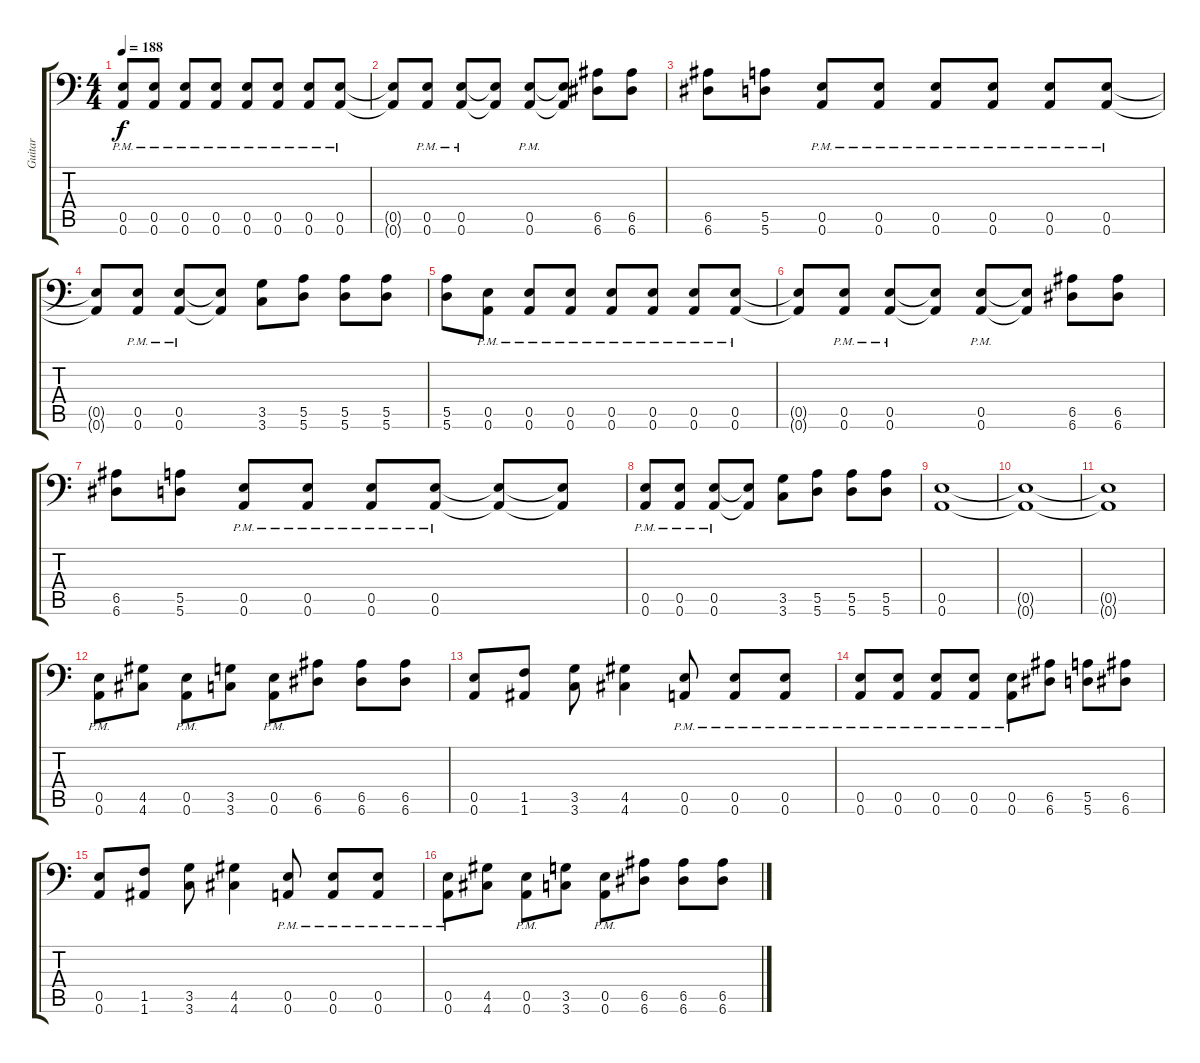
\track ("Guitar" "Guitar") {instrument distortionguitar}
\staff {score tabs}
\tuning (B3 Gb3 D3 A2 E2 A1) {hide}
\ts (4 4)
\tempo 188
\clef f4
\ks c
(0.5{pm} 0.6{pm}).8{dy f} (0.5{pm} 0.6{pm}).8 (0.5{pm} 0.6{pm}).8 (0.5{pm} 0.6{pm}).8 (0.5{pm} 0.6{pm}).8 (0.5{pm} 0.6{pm}).8 (0.5{pm} 0.6{pm}).8 (0.5{pm} 0.6{pm}).8 |
(0.5{t} 0.6{t}).8 (0.5{pm} 0.6{pm}).8 (0.5{pm} 0.6{pm}).8 (0.5{t} 0.6{t}).8 (0.5{pm} 0.6{pm}).8 (0.5{t} 0.6{t}).8 (6.5 6.6).8 (6.5 6.6).8 |
(6.5 6.6).8 (5.5 5.6).8 (0.5{pm} 0.6{pm}).8 (0.5{pm} 0.6{pm}).8 (0.5{pm} 0.6{pm}).8 (0.5{pm} 0.6{pm}).8 (0.5{pm} 0.6{pm}).8 (0.5{pm} 0.6{pm}).8 |
(0.5{t} 0.6{t}).8 (0.5{pm} 0.6{pm}).8 (0.5{pm} 0.6{pm}).8 (0.5{t} 0.6{t}).8 (3.5 3.6).8 (5.5 5.6).8 (5.5 5.6).8 (5.5 5.6).8 |
(5.5 5.6).8 (0.5{pm} 0.6{pm}).8 (0.5{pm} 0.6{pm}).8 (0.5{pm} 0.6{pm}).8 (0.5{pm} 0.6{pm}).8 (0.5{pm} 0.6{pm}).8 (0.5{pm} 0.6{pm}).8 (0.5{pm} 0.6{pm}).8 |
(0.5{t} 0.6{t}).8 (0.5{pm} 0.6{pm}).8 (0.5{pm} 0.6{pm}).8 (0.5{t} 0.6{t}).8 (0.5{pm} 0.6{pm}).8 (0.5{t} 0.6{t}).8 (6.5 6.6).8 (6.5 6.6).8 |
(6.5 6.6).8 (5.5 5.6).8 (0.5{pm} 0.6{pm}).8 (0.5{pm} 0.6{pm}).8 (0.5{pm} 0.6{pm}).8 (0.5{pm} 0.6{pm}).8 (0.5{t} 0.6{t}).8 (0.5{t} 0.6{t}).8 |
(0.5{pm} 0.6{pm}).8 (0.5{pm} 0.6{pm}).8 (0.5{pm} 0.6{pm}).8 (0.5{t} 0.6{t}).8 (3.5 3.6).8 (5.5 5.6).8 (5.5 5.6).8 (5.5 5.6).8 |
(0.5 0.6).1 |
(0.5{t} 0.6{t}).1 |
(0.5{t} 0.6{t}).1 |
(0.5{pm} 0.6{pm}).8 (4.5 4.6).8 (0.5{pm} 0.6{pm}).8 (3.5 3.6).8 (0.5{pm} 0.6{pm}).8 (6.5 6.6).8 (6.5 6.6).8 (6.5 6.6).8 |
(0.5 0.6).8 (1.5 1.6).8 (3.5 3.6).8 (4.5 4.6).4 (0.5{pm} 0.6{pm}).8 (0.5{pm} 0.6{pm}).8 (0.5{pm} 0.6{pm}).8 |
(0.5{pm} 0.6{pm}).8 (0.5{pm} 0.6{pm}).8 (0.5{pm} 0.6{pm}).8 (0.5{pm} 0.6{pm}).8 (0.5{pm} 0.6{pm}).8 (6.5 6.6).8 (5.5 5.6).8 (6.5 6.6).8 |
(0.5 0.6).8 (1.5 1.6).8 (3.5 3.6).8 (4.5 4.6).4 (0.5{pm} 0.6{pm}).8 (0.5{pm} 0.6{pm}).8 (0.5{pm} 0.6{pm}).8 |
(0.5{pm} 0.6{pm}).8 (4.5 4.6).8 (0.5{pm} 0.6{pm}).8 (3.5 3.6).8 (0.5{pm} 0.6{pm}).8 (6.5 6.6).8 (6.5 6.6).8 (6.5 6.6).8
